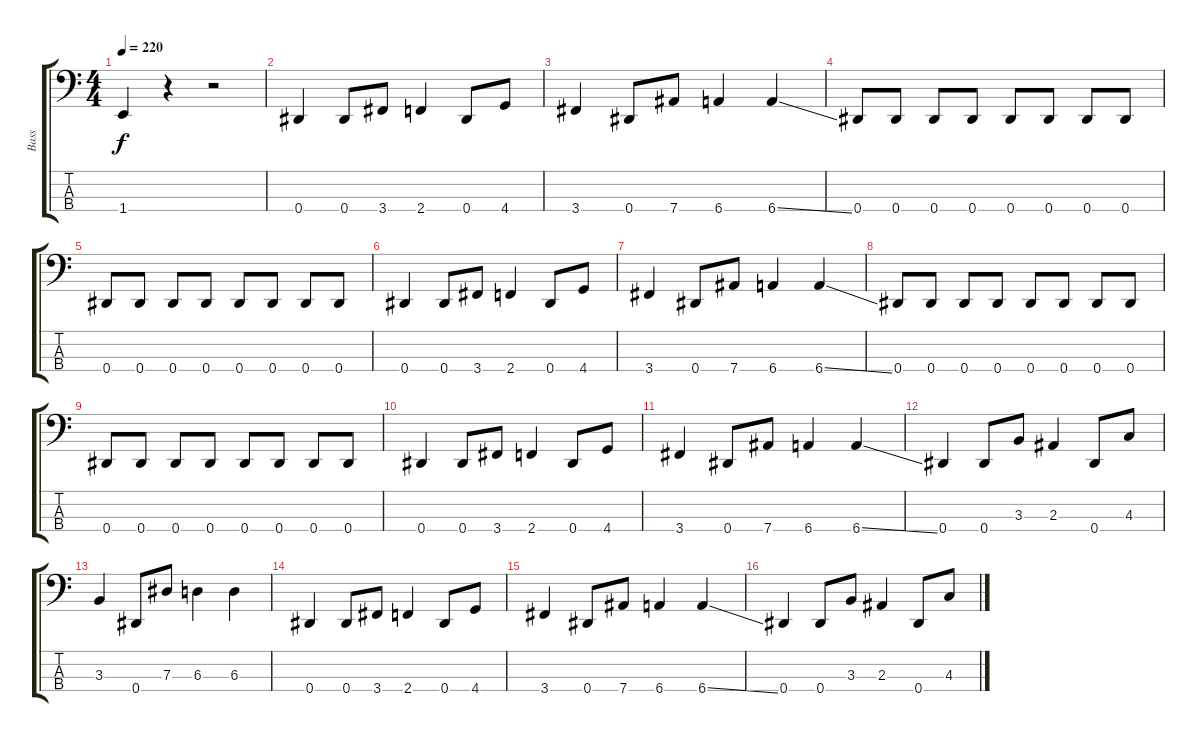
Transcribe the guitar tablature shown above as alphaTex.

\track ("Bass" "Bass") {instrument electricbasspick}
\staff {score tabs}
\tuning (Gb2 Db2 Ab1 Eb1) {hide}
\ts (4 4)
\tempo 220
\clef f4
\ks c
1.4.4{dy f} r.4 r.2 |
0.4.4 0.4.8 3.4.8 2.4.4 0.4.8 4.4.8 |
3.4.4 0.4.8 7.4.8 6.4.4 6.4{ss}.4 |
0.4.8 0.4.8 0.4.8 0.4.8 0.4.8 0.4.8 0.4.8 0.4.8 |
0.4.8 0.4.8 0.4.8 0.4.8 0.4.8 0.4.8 0.4.8 0.4.8 |
0.4.4 0.4.8 3.4.8 2.4.4 0.4.8 4.4.8 |
3.4.4 0.4.8 7.4.8 6.4.4 6.4{ss}.4 |
0.4.8 0.4.8 0.4.8 0.4.8 0.4.8 0.4.8 0.4.8 0.4.8 |
0.4.8 0.4.8 0.4.8 0.4.8 0.4.8 0.4.8 0.4.8 0.4.8 |
0.4.4 0.4.8 3.4.8 2.4.4 0.4.8 4.4.8 |
3.4.4 0.4.8 7.4.8 6.4.4 6.4{ss}.4 |
0.4.4 0.4.8 3.3.8 2.3.4 0.4.8 4.3.8 |
3.3.4 0.4.8 7.3.8 6.3.4 6.3.4 |
0.4.4 0.4.8 3.4.8 2.4.4 0.4.8 4.4.8 |
3.4.4 0.4.8 7.4.8 6.4.4 6.4{ss}.4 |
0.4.4 0.4.8 3.3.8 2.3.4 0.4.8 4.3.8
